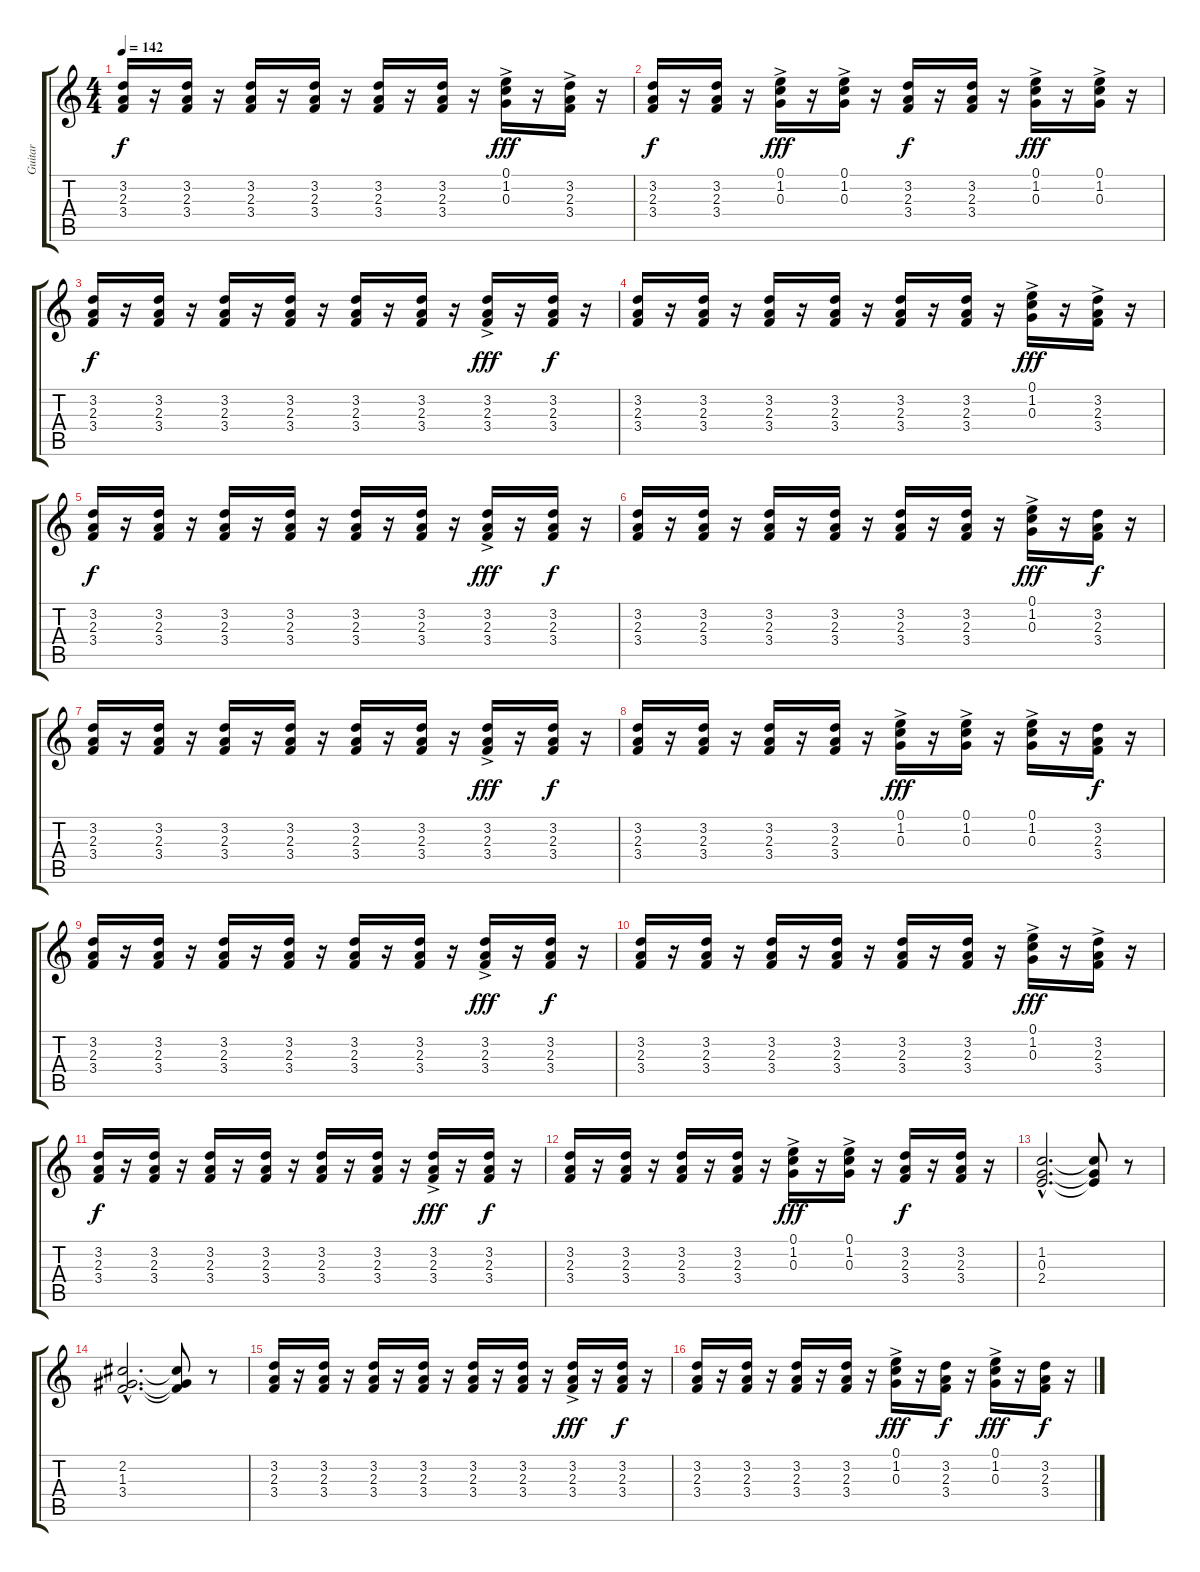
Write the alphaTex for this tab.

\track ("Guitar" "Guitar") {instrument overdrivenguitar}
\staff {score tabs}
\tuning (E4 B3 G3 D3 A2 E2) {hide}
\ts (4 4)
\tempo 142
\clef g2
\ks c
(3.2 2.3 3.4).16{dy f} r.16 (3.2 2.3 3.4).16 r.16 (3.2 2.3 3.4).16 r.16 (3.2 2.3 3.4).16 r.16 (3.2 2.3 3.4).16 r.16 (3.2 2.3 3.4).16 r.16 (0.1{ac} 1.2{ac} 0.3{ac}).16{dy fff} r.16 (3.2{ac} 2.3 3.4{ac}).16 r.16 |
(3.2 2.3 3.4).16{dy f} r.16 (3.2 2.3 3.4).16 r.16 (0.1{ac} 1.2 0.3).16{dy fff} r.16 (0.1{ac} 1.2 0.3).16 r.16 (3.2 2.3 3.4).16{dy f} r.16 (3.2 2.3 3.4).16 r.16 (0.1{ac} 1.2 0.3).16{dy fff} r.16 (0.1{ac} 1.2 0.3{ac}).16 r.16 |
(3.2 2.3 3.4).16{dy f} r.16 (3.2 2.3 3.4).16 r.16 (3.2 2.3 3.4).16 r.16 (3.2 2.3 3.4).16 r.16 (3.2 2.3 3.4).16 r.16 (3.2 2.3 3.4).16 r.16 (3.2{ac} 2.3{ac} 3.4{ac}).16{dy fff} r.16 (3.2 2.3 3.4).16{dy f} r.16 |
(3.2 2.3 3.4).16 r.16 (3.2 2.3 3.4).16 r.16 (3.2 2.3 3.4).16 r.16 (3.2 2.3 3.4).16 r.16 (3.2 2.3 3.4).16 r.16 (3.2 2.3 3.4).16 r.16 (0.1{ac} 1.2{ac} 0.3{ac}).16{dy fff} r.16 (3.2{ac} 2.3{ac} 3.4{ac}).16 r.16 |
(3.2 2.3 3.4).16{dy f} r.16 (3.2 2.3 3.4).16 r.16 (3.2 2.3 3.4).16 r.16 (3.2 2.3 3.4).16 r.16 (3.2 2.3 3.4).16 r.16 (3.2 2.3 3.4).16 r.16 (3.2{ac} 2.3{ac} 3.4{ac}).16{dy fff} r.16 (3.2 2.3 3.4).16{dy f} r.16 |
(3.2 2.3 3.4).16 r.16 (3.2 2.3 3.4).16 r.16 (3.2 2.3 3.4).16 r.16 (3.2 2.3 3.4).16 r.16 (3.2 2.3 3.4).16 r.16 (3.2 2.3 3.4).16 r.16 (0.1{ac} 1.2 0.3).16{dy fff} r.16 (3.2 2.3 3.4).16{dy f} r.16 |
(3.2 2.3 3.4).16 r.16 (3.2 2.3 3.4).16 r.16 (3.2 2.3 3.4).16 r.16 (3.2 2.3 3.4).16 r.16 (3.2 2.3 3.4).16 r.16 (3.2 2.3 3.4).16 r.16 (3.2{ac} 2.3{ac} 3.4{ac}).16{dy fff} r.16 (3.2 2.3 3.4).16{dy f} r.16 |
(3.2 2.3 3.4).16 r.16 (3.2 2.3 3.4).16 r.16 (3.2 2.3 3.4).16 r.16 (3.2 2.3 3.4).16 r.16 (0.1{ac} 1.2 0.3).16{dy fff} r.16 (0.1{ac} 1.2 0.3).16 r.16 (0.1{ac} 1.2 0.3).16 r.16 (3.2 2.3 3.4).16{dy f} r.16 |
(3.2 2.3 3.4).16 r.16 (3.2 2.3 3.4).16 r.16 (3.2 2.3 3.4).16 r.16 (3.2 2.3 3.4).16 r.16 (3.2 2.3 3.4).16 r.16 (3.2 2.3 3.4).16 r.16 (3.2{ac} 2.3{ac} 3.4{ac}).16{dy fff} r.16 (3.2 2.3 3.4).16{dy f} r.16 |
(3.2 2.3 3.4).16 r.16 (3.2 2.3 3.4).16 r.16 (3.2 2.3 3.4).16 r.16 (3.2 2.3 3.4).16 r.16 (3.2 2.3 3.4).16 r.16 (3.2 2.3 3.4).16 r.16 (0.1{ac} 1.2{ac} 0.3{ac}).16{dy fff} r.16 (3.2{ac} 2.3{ac} 3.4{ac}).16 r.16 |
(3.2 2.3 3.4).16{dy f} r.16 (3.2 2.3 3.4).16 r.16 (3.2 2.3 3.4).16 r.16 (3.2 2.3 3.4).16 r.16 (3.2 2.3 3.4).16 r.16 (3.2 2.3 3.4).16 r.16 (3.2{ac} 2.3{ac} 3.4{ac}).16{dy fff} r.16 (3.2 2.3 3.4).16{dy f} r.16 |
(3.2 2.3 3.4).16 r.16 (3.2 2.3 3.4).16 r.16 (3.2 2.3 3.4).16 r.16 (3.2 2.3 3.4).16 r.16 (0.1{ac} 1.2 0.3{ac}).16{dy fff} r.16 (0.1{ac} 1.2{ac} 0.3{ac}).16 r.16 (3.2 2.3 3.4).16{dy f} r.16 (3.2 2.3 3.4).16 r.16 |
(1.2{hac} 0.3{hac} 2.4{hac}).2{d} (1.2{t} 0.3{t} 2.4{t}).8 r.8 |
(2.2{hac} 1.3{hac} 3.4{hac}).2{d} (2.2{t} 1.3{t} 3.4{t}).8 r.8 |
(3.2 2.3 3.4).16 r.16 (3.2 2.3 3.4).16 r.16 (3.2 2.3 3.4).16 r.16 (3.2 2.3 3.4).16 r.16 (3.2 2.3 3.4).16 r.16 (3.2 2.3 3.4).16 r.16 (3.2{ac} 2.3{ac} 3.4{ac}).16{dy fff} r.16 (3.2 2.3 3.4).16{dy f} r.16 |
(3.2 2.3 3.4).16 r.16 (3.2 2.3 3.4).16 r.16 (3.2 2.3 3.4).16 r.16 (3.2 2.3 3.4).16 r.16 (0.1{ac} 1.2 0.3{ac}).16{dy fff} r.16 (3.2 2.3 3.4).16{dy f} r.16 (0.1{ac} 1.2{ac} 0.3{ac}).16{dy fff} r.16 (3.2 2.3 3.4).16{dy f} r.16
